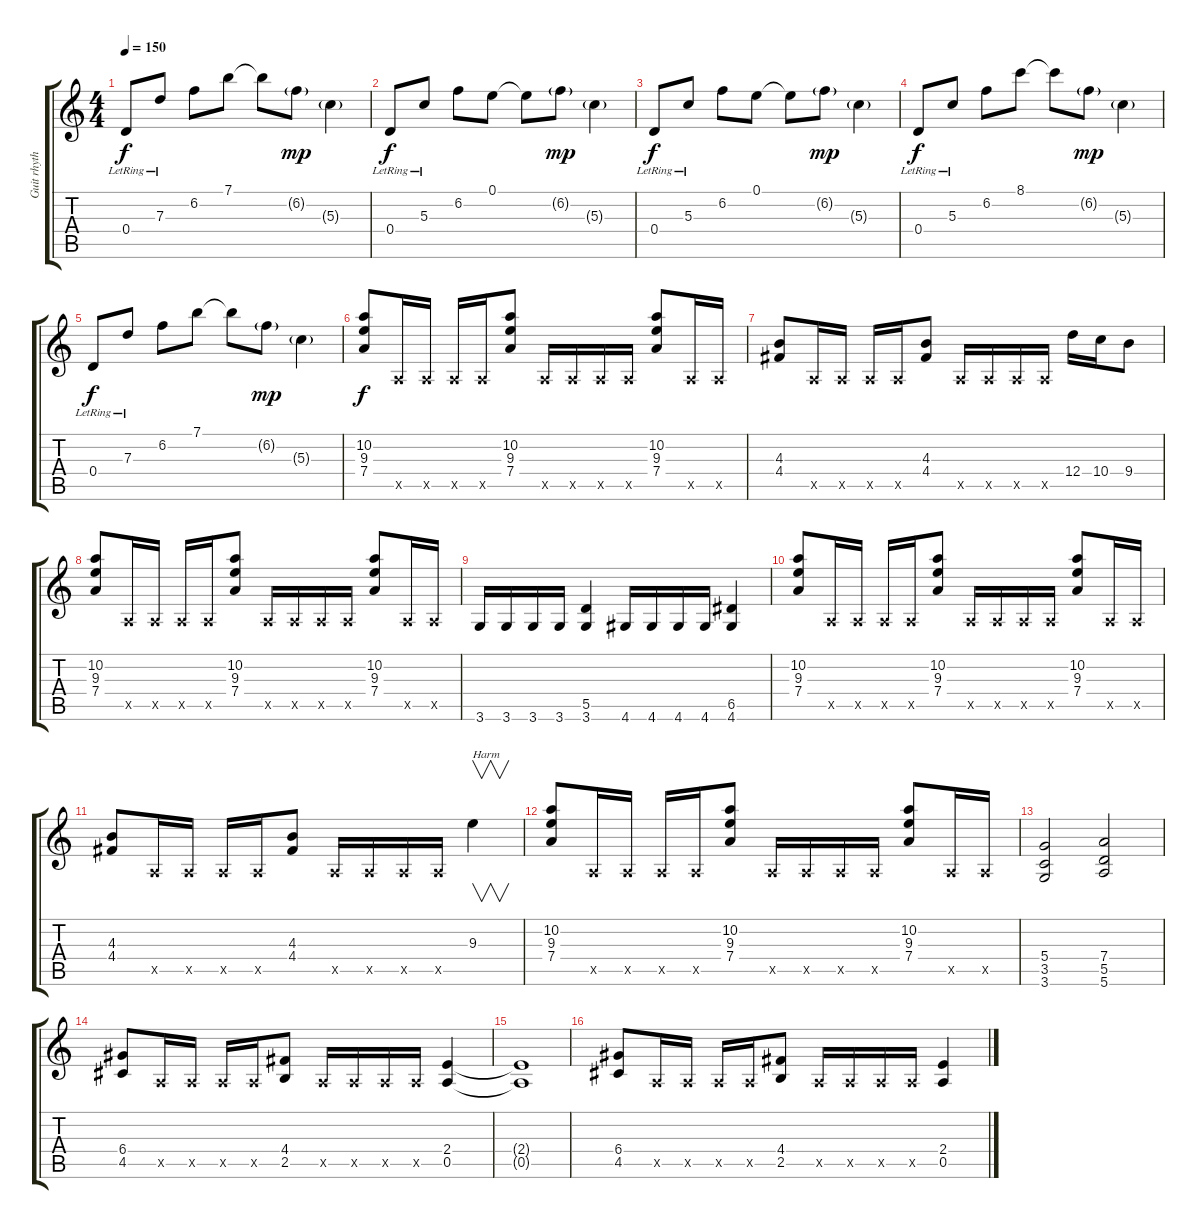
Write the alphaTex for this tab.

\track ("Guit rhythm" "Guit rhyth") {instrument distortionguitar}
\staff {score tabs}
\tuning (E4 B3 G3 D3 A2 E2) {hide}
\ts (4 4)
\tempo 150
\clef g2
\ks c
0.4{lr}.8{dy f} 7.3{lr}.8 6.2.8 7.1.8 7.1{t}.8 6.2{g}.8{dy mp} 5.3{g}.4 |
0.4{lr}.8{dy f} 5.3{lr}.8 6.2.8 0.1.8 0.1{t}.8 6.2{g}.8{dy mp} 5.3{g}.4 |
0.4{lr}.8{dy f} 5.3{lr}.8 6.2.8 0.1.8 0.1{t}.8 6.2{g}.8{dy mp} 5.3{g}.4 |
0.4{lr}.8{dy f} 5.3{lr}.8 6.2.8 8.1.8 8.1{t}.8 6.2{g}.8{dy mp} 5.3{g}.4 |
0.4{lr}.8{dy f} 7.3{lr}.8 6.2.8 7.1.8 7.1{t}.8 6.2{g}.8{dy mp} 5.3{g}.4 |
(10.2 9.3 7.4).8{dy f instrument overdrivenguitar} 0.5{x}.16 0.5{x}.16 0.5{x}.16 0.5{x}.16 (10.2 9.3 7.4).8 0.5{x}.16 0.5{x}.16 0.5{x}.16 0.5{x}.16 (10.2 9.3 7.4).8 0.5{x}.16 0.5{x}.16 |
(4.3 4.4).8 0.5{x}.16 0.5{x}.16 0.5{x}.16 0.5{x}.16 (4.3 4.4).8 0.5{x}.16 0.5{x}.16 0.5{x}.16 0.5{x}.16 12.4.16 10.4.16 9.4.8 |
(10.2 9.3 7.4).8 0.5{x}.16 0.5{x}.16 0.5{x}.16 0.5{x}.16 (10.2 9.3 7.4).8 0.5{x}.16 0.5{x}.16 0.5{x}.16 0.5{x}.16 (10.2 9.3 7.4).8 0.5{x}.16 0.5{x}.16 |
3.6.16 3.6.16 3.6.16 3.6.16 (5.5 3.6).4 4.6.16 4.6.16 4.6.16 4.6.16 (6.5 4.6).4 |
(10.2 9.3 7.4).8 0.5{x}.16 0.5{x}.16 0.5{x}.16 0.5{x}.16 (10.2 9.3 7.4).8 0.5{x}.16 0.5{x}.16 0.5{x}.16 0.5{x}.16 (10.2 9.3 7.4).8 0.5{x}.16 0.5{x}.16 |
(4.3 4.4).8 0.5{x}.16 0.5{x}.16 0.5{x}.16 0.5{x}.16 (4.3 4.4).8 0.5{x}.16 0.5{x}.16 0.5{x}.16 0.5{x}.16 9.3.4{v txt "Harm"} |
(10.2 9.3 7.4).8 0.5{x}.16 0.5{x}.16 0.5{x}.16 0.5{x}.16 (10.2 9.3 7.4).8 0.5{x}.16 0.5{x}.16 0.5{x}.16 0.5{x}.16 (10.2 9.3 7.4).8 0.5{x}.16 0.5{x}.16 |
(5.4 3.5 3.6).2 (7.4 5.5 5.6).2 |
(6.4 4.5).8 0.5{x}.16 0.5{x}.16 0.5{x}.16 0.5{x}.16 (4.4 2.5).8 0.5{x}.16 0.5{x}.16 0.5{x}.16 0.5{x}.16 (2.4 0.5).4 |
(2.4{t} 0.5{t}).1 |
(6.4 4.5).8 0.5{x}.16 0.5{x}.16 0.5{x}.16 0.5{x}.16 (4.4 2.5).8 0.5{x}.16 0.5{x}.16 0.5{x}.16 0.5{x}.16 (2.4 0.5).4
